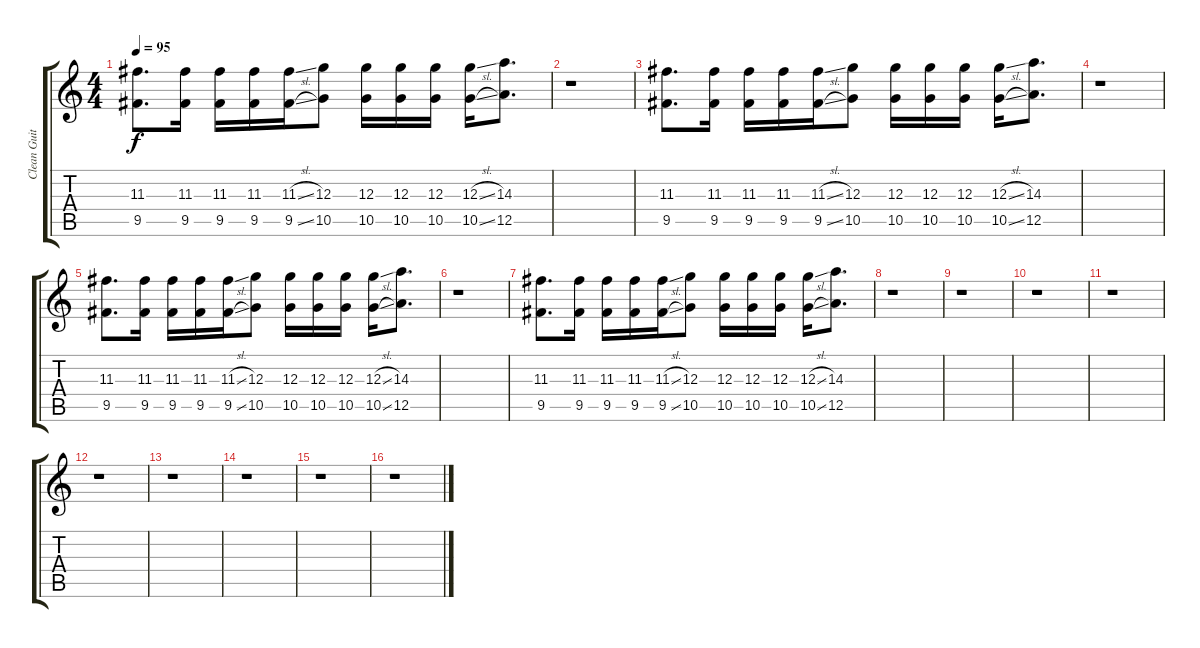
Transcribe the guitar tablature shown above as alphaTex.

\track ("Clean Guitar" "Clean Guit") {instrument electricguitarclean}
\staff {score tabs}
\tuning (E4 B3 G3 D3 A2 D2) {hide}
\ts (4 4)
\tempo 95
\clef g2
\ks c
(11.3 9.5).8{d dy f instrument electricguitarclean} (11.3 9.5).16 (11.3 9.5).16 (11.3 9.5).16 (11.3{sl} 9.5{sl}).16 (12.3 10.5).8 (12.3 10.5).16 (12.3 10.5).16 (12.3 10.5).16 (12.3{sl} 10.5{sl}).16 (14.3 12.5).8{d} |
r.1 |
(11.3 9.5).8{d} (11.3 9.5).16 (11.3 9.5).16 (11.3 9.5).16 (11.3{sl} 9.5{sl}).16 (12.3 10.5).8 (12.3 10.5).16 (12.3 10.5).16 (12.3 10.5).16 (12.3{sl} 10.5{sl}).16 (14.3 12.5).8{d} |
r.1 |
(11.3 9.5).8{d} (11.3 9.5).16 (11.3 9.5).16 (11.3 9.5).16 (11.3{sl} 9.5{sl}).16 (12.3 10.5).8 (12.3 10.5).16 (12.3 10.5).16 (12.3 10.5).16 (12.3{sl} 10.5{sl}).16 (14.3 12.5).8{d} |
r.1 |
(11.3 9.5).8{d} (11.3 9.5).16 (11.3 9.5).16 (11.3 9.5).16 (11.3{sl} 9.5{sl}).16 (12.3 10.5).8 (12.3 10.5).16 (12.3 10.5).16 (12.3 10.5).16 (12.3{sl} 10.5{sl}).16 (14.3 12.5).8{d} |
r.1 |
r.1 |
r.1 |
r.1 |
r.1 |
r.1 |
r.1 |
r.1 |
r.1
